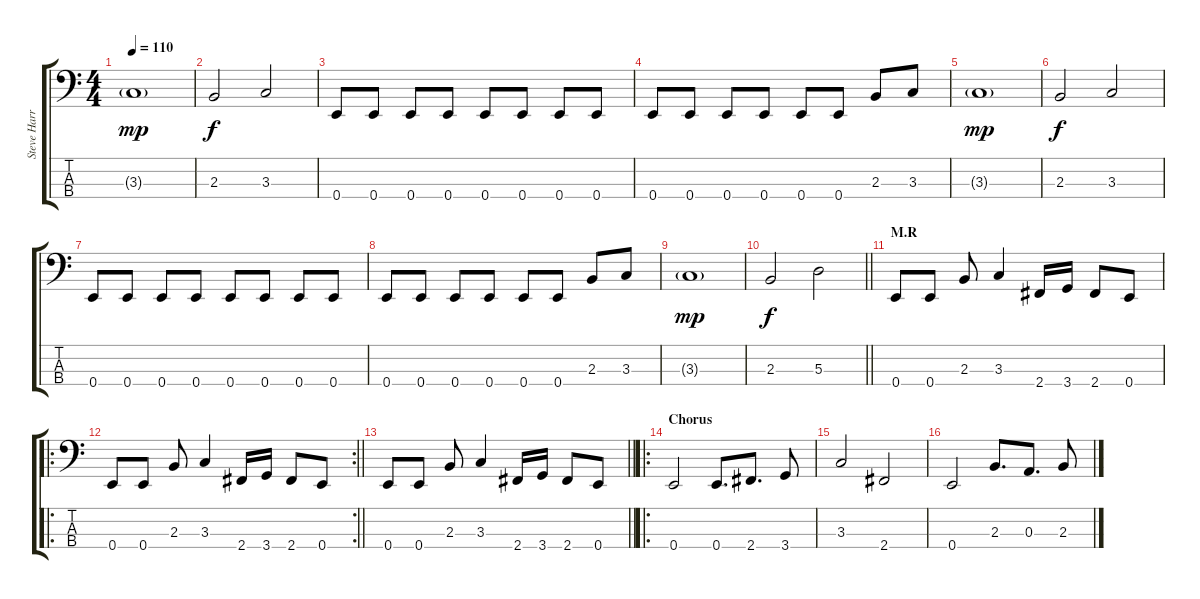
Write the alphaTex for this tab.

\track ("Steve Harris" "Steve Harr") {instrument slapbass2}
\staff {score tabs}
\tuning (G2 D2 A1 E1) {hide}
\ts (4 4)
\tempo 110
\clef f4
\ks c
3.3{g}.1{dy mp} |
2.3.2{dy f} 3.3.2 |
0.4.8 0.4.8 0.4.8 0.4.8 0.4.8 0.4.8 0.4.8 0.4.8 |
0.4.8 0.4.8 0.4.8 0.4.8 0.4.8 0.4.8 2.3.8 3.3.8 |
3.3{g}.1{dy mp} |
2.3.2{dy f} 3.3.2 |
0.4.8 0.4.8 0.4.8 0.4.8 0.4.8 0.4.8 0.4.8 0.4.8 |
0.4.8 0.4.8 0.4.8 0.4.8 0.4.8 0.4.8 2.3.8 3.3.8 |
3.3{g}.1{dy mp} |
\barLineRight lightlight
2.3.2{dy f} 5.3.2 |
\section ("" "M.R")
0.4.8 0.4.8 2.3.8 3.3.4 2.4.16 3.4.16 2.4.8 0.4.8 |
\ro
\rc 2
\barLineRight lightlight
0.4.8 0.4.8 2.3.8 3.3.4 2.4.16 3.4.16 2.4.8 0.4.8 |
\barLineRight lightlight
0.4.8 0.4.8 2.3.8 3.3.4 2.4.16 3.4.16 2.4.8 0.4.8 |
\ro
\section ("" "Chorus")
0.4.2 0.4.8{d} 2.4.8{d} 3.4.8 |
3.3.2 2.4.2 |
0.4.2 2.3.8{d} 0.3.8{d} 2.3.8
